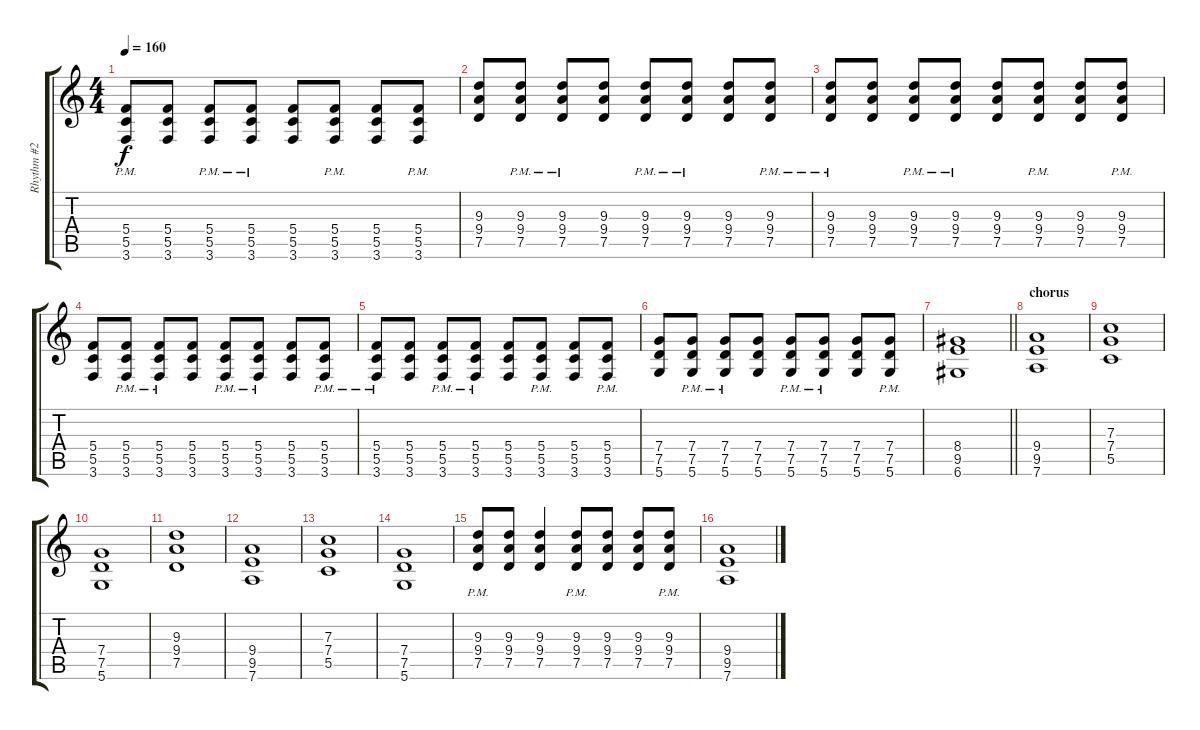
\track ("Rhythm #2" "Rhythm #2") {instrument distortionguitar}
\staff {score tabs}
\tuning (D4 A3 F3 C3 G2 D2) {hide}
\ts (4 4)
\tempo 160
\clef g2
\ks aminor
(5.4{pm} 5.5{pm} 3.6{pm}).8{dy f} (5.4 5.5 3.6).8 (5.4{pm} 5.5{pm} 3.6{pm}).8 (5.4{pm} 5.5{pm} 3.6{pm}).8 (5.4 5.5 3.6).8 (5.4{pm} 5.5{pm} 3.6{pm}).8 (5.4 5.5 3.6).8 (5.4{pm} 5.5{pm} 3.6{pm}).8 |
(9.3 9.4 7.5).8 (9.3{pm} 9.4{pm} 7.5{pm}).8 (9.3{pm} 9.4{pm} 7.5{pm}).8 (9.3 9.4 7.5).8 (9.3{pm} 9.4{pm} 7.5{pm}).8 (9.3{pm} 9.4{pm} 7.5{pm}).8 (9.3 9.4 7.5).8 (9.3{pm} 9.4{pm} 7.5{pm}).8 |
(9.3{pm} 9.4{pm} 7.5{pm}).8 (9.3 9.4 7.5).8 (9.3{pm} 9.4{pm} 7.5{pm}).8 (9.3{pm} 9.4{pm} 7.5{pm}).8 (9.3 9.4 7.5).8 (9.3{pm} 9.4{pm} 7.5{pm}).8 (9.3 9.4 7.5).8 (9.3{pm} 9.4{pm} 7.5{pm}).8 |
(5.4 5.5 3.6).8 (5.4{pm} 5.5{pm} 3.6{pm}).8 (5.4{pm} 5.5{pm} 3.6{pm}).8 (5.4 5.5 3.6).8 (5.4{pm} 5.5{pm} 3.6{pm}).8 (5.4{pm} 5.5{pm} 3.6{pm}).8 (5.4 5.5 3.6).8 (5.4{pm} 5.5{pm} 3.6{pm}).8 |
(5.4{pm} 5.5{pm} 3.6{pm}).8 (5.4 5.5 3.6).8 (5.4{pm} 5.5{pm} 3.6{pm}).8 (5.4{pm} 5.5{pm} 3.6{pm}).8 (5.4 5.5 3.6).8 (5.4{pm} 5.5{pm} 3.6{pm}).8 (5.4 5.5 3.6).8 (5.4{pm} 5.5{pm} 3.6{pm}).8 |
(7.4 7.5 5.6).8 (7.4{pm} 7.5{pm} 5.6{pm}).8 (7.4{pm} 7.5{pm} 5.6{pm}).8 (7.4 7.5 5.6).8 (7.4{pm} 7.5{pm} 5.6{pm}).8 (7.4{pm} 7.5{pm} 5.6{pm}).8 (7.4 7.5 5.6).8 (7.4{pm} 7.5{pm} 5.6{pm}).8 |
\barLineRight lightlight
(8.4 9.5 6.6).1 |
\section ("" "chorus")
(9.4 9.5 7.6).1 |
(7.3 7.4 5.5).1 |
(7.4 7.5 5.6).1 |
(9.3 9.4 7.5).1 |
(9.4 9.5 7.6).1 |
(7.3 7.4 5.5).1 |
(7.4 7.5 5.6).1 |
(9.3{pm} 9.4{pm} 7.5{pm}).8 (9.3 9.4 7.5).8 (9.3 9.4 7.5).4 (9.3{pm} 9.4{pm} 7.5{pm}).8 (9.3 9.4 7.5).8 (9.3 9.4 7.5).8 (9.3{pm} 9.4{pm} 7.5{pm}).8 |
(9.4 9.5 7.6).1
